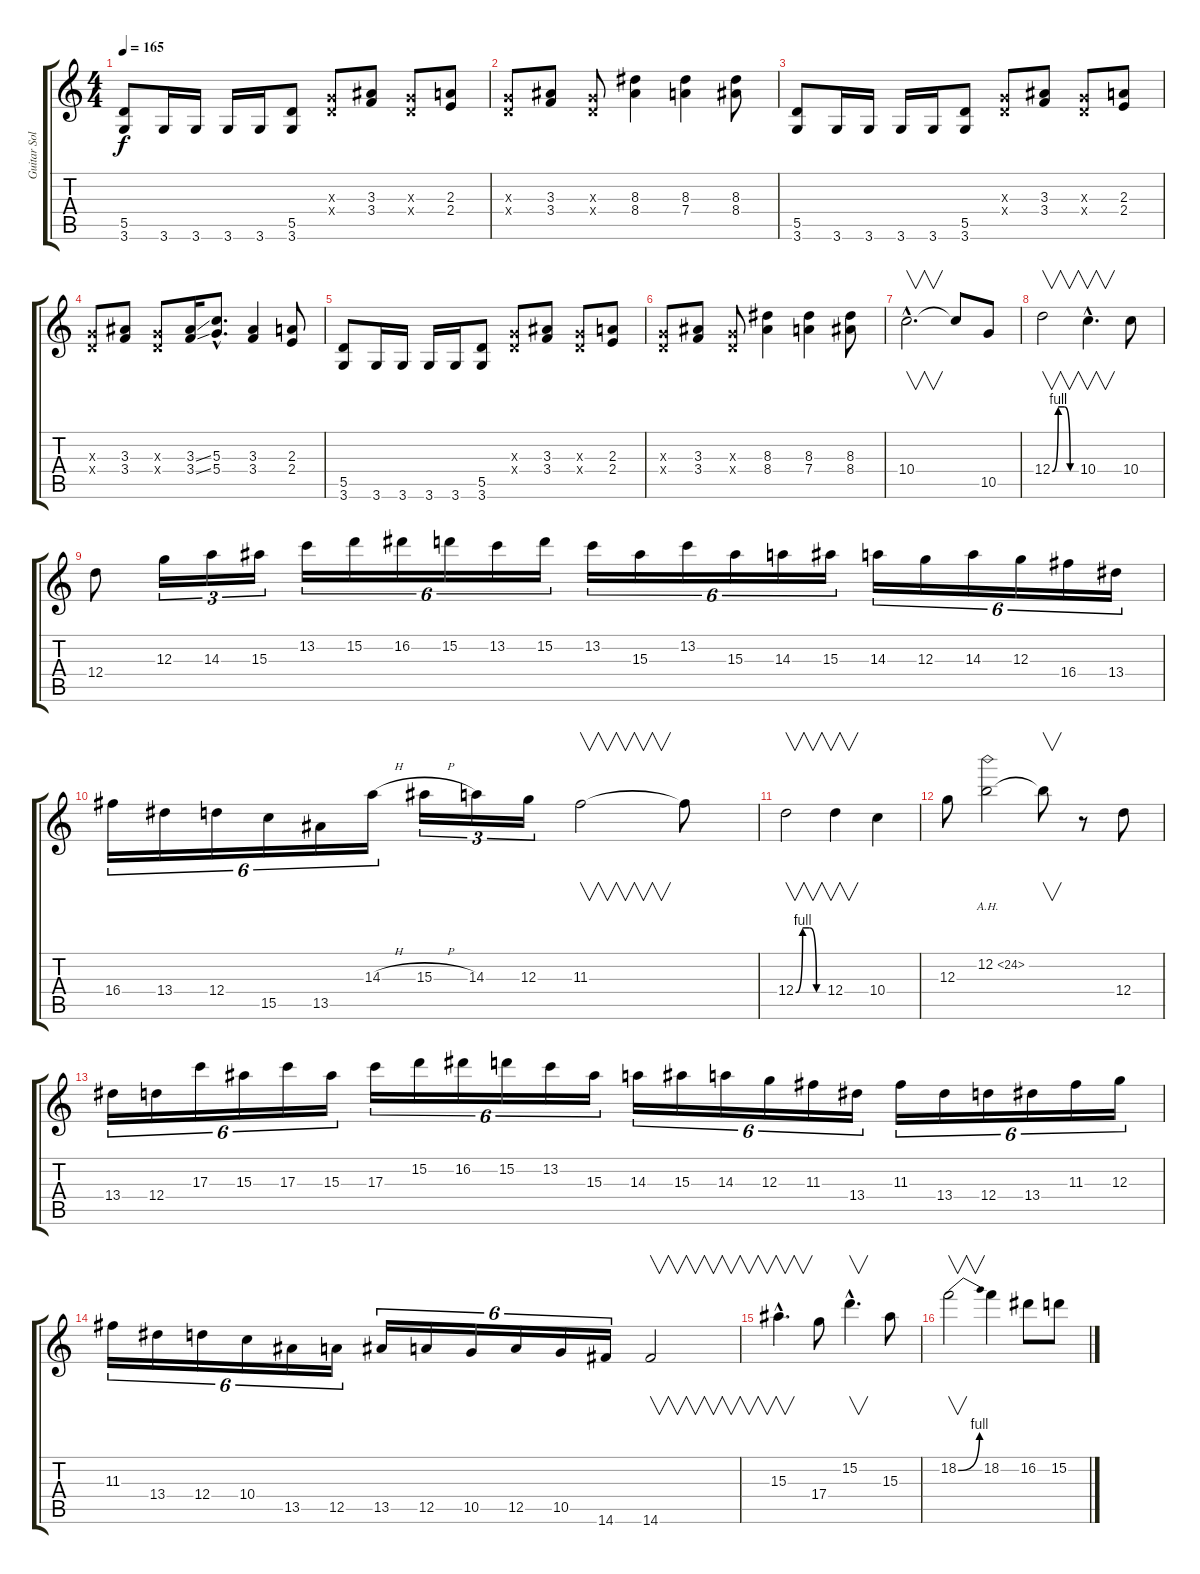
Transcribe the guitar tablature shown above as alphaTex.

\track ("Guitar Solo" "Guitar Sol") {instrument distortionguitar}
\staff {score tabs}
\tuning (E4 B3 G3 D3 A2 E2) {hide}
\ts (4 4)
\tempo 165
\clef g2
\ks c
(5.5 3.6).8{dy f} 3.6.16 3.6.16 3.6.16 3.6.16 (5.5 3.6).8 (0.3{x} 0.4{x}).8 (3.3 3.4).8 (0.3{x} 0.4{x}).8 (2.3 2.4).8 |
(0.3{x} 0.4{x}).8 (3.3 3.4).8 (0.3{x} 0.4{x}).8 (8.3 8.4).4 (8.3 7.4).4 (8.3 8.4).8 |
(5.5 3.6).8 3.6.16 3.6.16 3.6.16 3.6.16 (5.5 3.6).8 (0.3{x} 0.4{x}).8 (3.3 3.4).8 (0.3{x} 0.4{x}).8 (2.3 2.4).8 |
(0.3{x} 0.4{x}).8 (3.3 3.4).8 (0.3{x} 0.4{x}).8 (3.3{ss} 3.4{ss}).16 (5.3{hac} 5.4{hac}).8{d} (3.3 3.4).4 (2.3 2.4).8 |
(5.5 3.6).8 3.6.16 3.6.16 3.6.16 3.6.16 (5.5 3.6).8 (0.3{x} 0.4{x}).8 (3.3 3.4).8 (0.3{x} 0.4{x}).8 (2.3 2.4).8 |
(0.3{x} 0.4{x}).8 (3.3 3.4).8 (0.3{x} 0.4{x}).8 (8.3 8.4).4 (8.3 7.4).4 (8.3 8.4).8 |
10.4{hac}.2{v d} 10.4{t}.8 10.5.8 |
12.4{be (custom 0 0 15 4 30 4 45 0 60 0)}.2{v} 10.4{hac}.4{v d} 10.4.8 |
12.4.8 12.3.16{tu (3 2)} 14.3.16{tu (3 2)} 15.3.16{tu (3 2)} 13.2.16{tu (6 4)} 15.2.16{tu (6 4)} 16.2.16{tu (6 4)} 15.2.16{tu (6 4)} 13.2.16{tu (6 4)} 15.2.16{tu (6 4)} 13.2.16{tu (6 4)} 15.3.16{tu (6 4)} 13.2.16{tu (6 4)} 15.3.16{tu (6 4)} 14.3.16{tu (6 4)} 15.3.16{tu (6 4)} 14.3.16{tu (6 4)} 12.3.16{tu (6 4)} 14.3.16{tu (6 4)} 12.3.16{tu (6 4)} 16.4.16{tu (6 4)} 13.4.16{tu (6 4)} |
16.4.16{tu (6 4)} 13.4.16{tu (6 4)} 12.4.16{tu (6 4)} 15.5.16{tu (6 4)} 13.5.16{tu (6 4)} 14.3{h}.16{tu (6 4)} 15.3{h}.16{tu (3 2)} 14.3.16{tu (3 2)} 12.3.16{tu (3 2)} 11.3.2{v} 11.3{t}.8 |
12.4{be (custom 0 0 15 4 30 4 45 0 60 0)}.2{v} 12.4.4{v} 10.4.4 |
12.3.8 12.2{ah 12}.2 12.2{t}.8{v} r.8 12.4.8 |
13.4.16{tu (6 4)} 12.4.16{tu (6 4)} 17.3.16{tu (6 4)} 15.3.16{tu (6 4)} 17.3.16{tu (6 4)} 15.3.16{tu (6 4)} 17.3.16{tu (6 4)} 15.2.16{tu (6 4)} 16.2.16{tu (6 4)} 15.2.16{tu (6 4)} 13.2.16{tu (6 4)} 15.3.16{tu (6 4)} 14.3.16{tu (6 4)} 15.3.16{tu (6 4)} 14.3.16{tu (6 4)} 12.3.16{tu (6 4)} 11.3.16{tu (6 4)} 13.4.16{tu (6 4)} 11.3.16{tu (6 4)} 13.4.16{tu (6 4)} 12.4.16{tu (6 4)} 13.4.16{tu (6 4)} 11.3.16{tu (6 4)} 12.3.16{tu (6 4)} |
11.3.16{tu (6 4)} 13.4.16{tu (6 4)} 12.4.16{tu (6 4)} 10.4.16{tu (6 4)} 13.5.16{tu (6 4)} 12.5.16{tu (6 4)} 13.5.16{tu (6 4)} 12.5.16{tu (6 4)} 10.5.16{tu (6 4)} 12.5.16{tu (6 4)} 10.5.16{tu (6 4)} 14.6.16{tu (6 4)} 14.6.2{v} |
15.3{hac}.4{v d} 17.4.8 15.2{hac}.4{v d} 15.3.8 |
18.2{be (bend 0 0 60 4)}.2{v} 18.2.4 16.2.8 15.2.8
